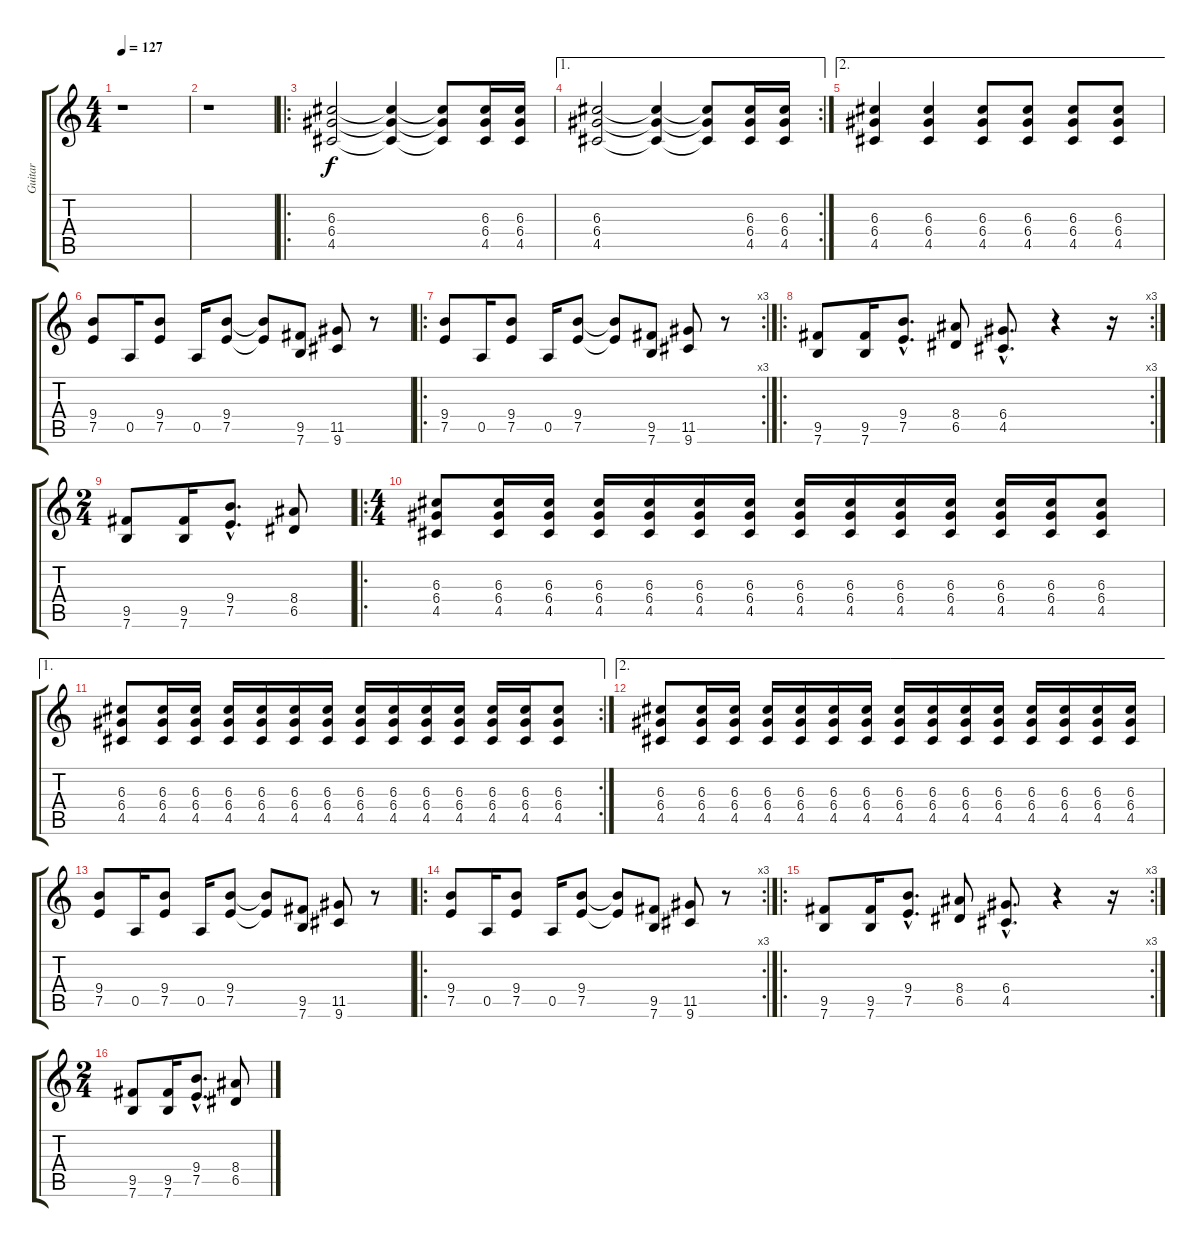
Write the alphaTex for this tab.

\track ("Guitar" "Guitar") {instrument overdrivenguitar}
\staff {score tabs}
\tuning (E4 B3 G3 D3 A2 E2) {hide}
\ts (4 4)
\tempo 127
\clef g2
\ks c
r.1{dy f instrument overdrivenguitar} |
r.1 |
\ro
(6.3 6.4 4.5).2 (6.3{t} 6.4{t} 4.5{t}).4 (6.3{t} 6.4{t} 4.5{t}).8 (6.3 6.4 4.5).16 (6.3 6.4 4.5).16 |
\ae 1
\rc 2
(6.3 6.4 4.5).2 (6.3{t} 6.4{t} 4.5{t}).4 (6.3{t} 6.4{t} 4.5{t}).8 (6.3 6.4 4.5).16 (6.3 6.4 4.5).16 |
\ae 2
(6.3 6.4 4.5).4 (6.3 6.4 4.5).4 (6.3 6.4 4.5).8 (6.3 6.4 4.5).8 (6.3 6.4 4.5).8 (6.3 6.4 4.5).8 |
(9.4 7.5).8 0.5.16 (9.4 7.5).8 0.5.16 (9.4 7.5).8 (9.4{t} 7.5{t}).8 (9.5 7.6).8 (11.5 9.6).8 r.8 |
\ro
\rc 3
(9.4 7.5).8 0.5.16 (9.4 7.5).8 0.5.16 (9.4 7.5).8 (9.4{t} 7.5{t}).8 (9.5 7.6).8 (11.5 9.6).8 r.8 |
\ro
\rc 3
(9.5 7.6).8 (9.5 7.6).16 (9.4{hac} 7.5{hac}).8{d} (8.4 6.5).8 (6.4{hac} 4.5{hac}).8{d} r.4 r.16 |
\ts (2 4)
(9.5 7.6).8 (9.5 7.6).16 (9.4{hac} 7.5{hac}).8{d} (8.4 6.5).8 |
\ro
\ts (4 4)
(6.3 6.4 4.5).8 (6.3 6.4 4.5).16 (6.3 6.4 4.5).16 (6.3 6.4 4.5).16 (6.3 6.4 4.5).16 (6.3 6.4 4.5).16 (6.3 6.4 4.5).16 (6.3 6.4 4.5).16 (6.3 6.4 4.5).16 (6.3 6.4 4.5).16 (6.3 6.4 4.5).16 (6.3 6.4 4.5).16 (6.3 6.4 4.5).16 (6.3 6.4 4.5).8 |
\ae 1
\rc 2
(6.3 6.4 4.5).8 (6.3 6.4 4.5).16 (6.3 6.4 4.5).16 (6.3 6.4 4.5).16 (6.3 6.4 4.5).16 (6.3 6.4 4.5).16 (6.3 6.4 4.5).16 (6.3 6.4 4.5).16 (6.3 6.4 4.5).16 (6.3 6.4 4.5).16 (6.3 6.4 4.5).16 (6.3 6.4 4.5).16 (6.3 6.4 4.5).16 (6.3 6.4 4.5).8 |
\ae 2
(6.3 6.4 4.5).8 (6.3 6.4 4.5).16 (6.3 6.4 4.5).16 (6.3 6.4 4.5).16 (6.3 6.4 4.5).16 (6.3 6.4 4.5).16 (6.3 6.4 4.5).16 (6.3 6.4 4.5).16 (6.3 6.4 4.5).16 (6.3 6.4 4.5).16 (6.3 6.4 4.5).16 (6.3 6.4 4.5).16 (6.3 6.4 4.5).16 (6.3 6.4 4.5).16 (6.3 6.4 4.5).16 |
(9.4 7.5).8 0.5.16 (9.4 7.5).8 0.5.16 (9.4 7.5).8 (9.4{t} 7.5{t}).8 (9.5 7.6).8 (11.5 9.6).8 r.8 |
\ro
\rc 3
(9.4 7.5).8 0.5.16 (9.4 7.5).8 0.5.16 (9.4 7.5).8 (9.4{t} 7.5{t}).8 (9.5 7.6).8 (11.5 9.6).8 r.8 |
\ro
\rc 3
(9.5 7.6).8 (9.5 7.6).16 (9.4{hac} 7.5{hac}).8{d} (8.4 6.5).8 (6.4{hac} 4.5{hac}).8{d} r.4 r.16 |
\ts (2 4)
(9.5 7.6).8 (9.5 7.6).16 (9.4{hac} 7.5{hac}).8{d} (8.4 6.5).8
